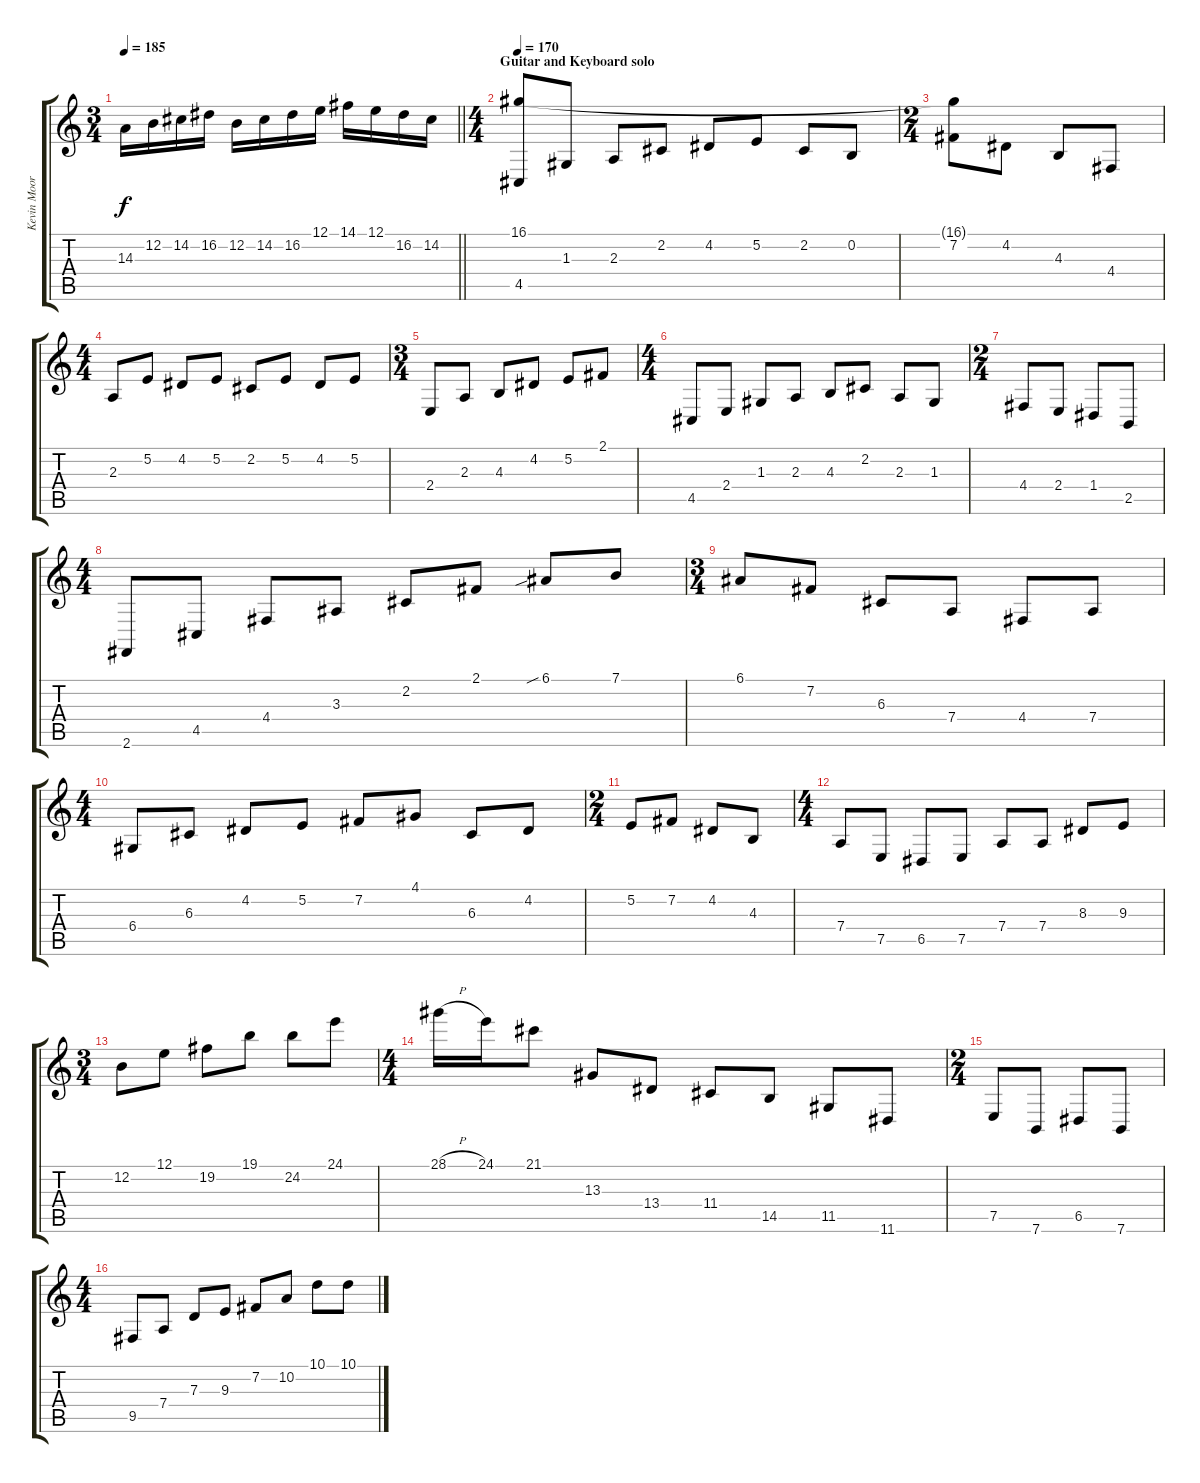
\track ("Kevin Moore" "Kevin Moor") {instrument lead2sawtooth}
\staff {score tabs}
\tuning (E4 B3 G3 D3 A2 E2) {hide}
\ts (3 4)
\tempo 185
\clef g2
\barLineRight lightlight
\ks c
14.3.16{dy f} 12.2.16 14.2.16 16.2.16 12.2.16 14.2.16 16.2.16 12.1.16 14.1.16 12.1.16 16.2.16 14.2.16 |
\ts (4 4)
\section ("" "Guitar and Keyboard solo")
\tempo 170
(16.1 4.5).8 1.3.8 2.3.8 2.2.8 4.2.8 5.2.8 2.2.8 0.2.8 |
\ts (2 4)
(16.1{t} 7.2).8 4.2.8 4.3.8 4.4.8 |
\ts (4 4)
2.3.8 5.2.8 4.2.8 5.2.8 2.2.8 5.2.8 4.2.8 5.2.8 |
\ts (3 4)
2.4.8 2.3.8 4.3.8 4.2.8 5.2.8 2.1.8 |
\ts (4 4)
4.5.8 2.4.8 1.3.8 2.3.8 4.3.8 2.2.8 2.3.8 1.3.8 |
\ts (2 4)
4.4.8 2.4.8 1.4.8 2.5.8 |
\ts (4 4)
2.6.8 4.5.8 4.4.8 3.3.8 2.2.8 2.1.8 6.1{sib}.8 7.1.8 |
\ts (3 4)
6.1.8 7.2.8 6.3.8 7.4.8 4.4.8 7.4.8 |
\ts (4 4)
6.4.8 6.3.8 4.2.8 5.2.8 7.2.8 4.1.8 6.3.8 4.2.8 |
\ts (2 4)
5.2.8 7.2.8 4.2.8 4.3.8 |
\ts (4 4)
7.4.8 7.5.8 6.5.8 7.5.8 7.4.8 7.4.8 8.3.8 9.3.8 |
\ts (3 4)
12.2.8 12.1.8 19.2.8 19.1.8 24.2.8 24.1.8 |
\ts (4 4)
28.1{h}.16 24.1.16 21.1.8 13.3.8 13.4.8 11.4.8 14.5.8 11.5.8 11.6.8 |
\ts (2 4)
7.5.8 7.6.8 6.5.8 7.6.8 |
\ts (4 4)
9.5.8 7.4.8 7.3.8 9.3.8 7.2.8 10.2.8 10.1.8 10.1.8
